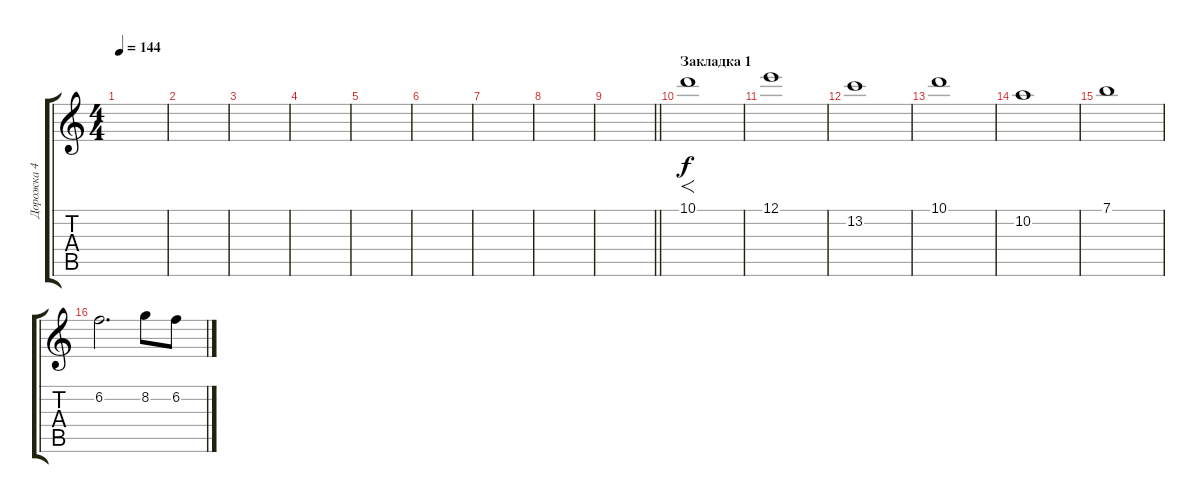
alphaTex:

\track ("Дорожка 4" "Дорожка 4") {instrument overdrivenguitar}
\staff {score tabs}
\tuning (E4 B3 G3 D3 A2 E2) {hide}
\ts (4 4)
\tempo 144
\clef g2
\ks c
|
|
|
|
|
|
|
|
\barLineRight lightlight
|
\section ("" "Закладка 1")
10.1.1{f} |
12.1.1 |
13.2.1 |
10.1.1 |
10.2.1 |
7.1.1 |
6.2.2{d} 8.2.8 6.2.8
